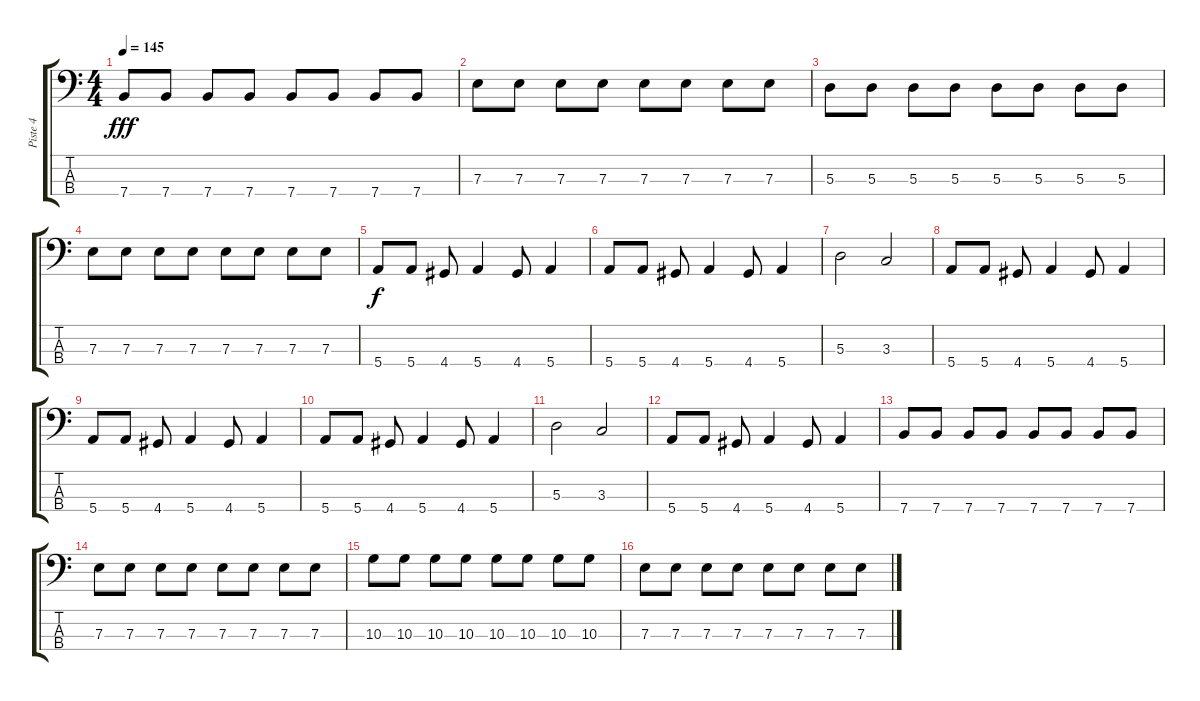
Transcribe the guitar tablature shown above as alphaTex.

\track ("Piste 4" "Piste 4") {instrument electricbassfinger}
\staff {score tabs}
\tuning (G2 D2 A1 E1) {hide}
\ts (4 4)
\tempo 145
\clef f4
\ks c
7.4.8{dy fff} 7.4.8 7.4.8 7.4.8 7.4.8 7.4.8 7.4.8 7.4.8 |
7.3.8 7.3.8 7.3.8 7.3.8 7.3.8 7.3.8 7.3.8 7.3.8 |
5.3.8 5.3.8 5.3.8 5.3.8 5.3.8 5.3.8 5.3.8 5.3.8 |
7.3.8 7.3.8 7.3.8 7.3.8 7.3.8 7.3.8 7.3.8 7.3.8 |
5.4.8{dy f} 5.4.8 4.4.8 5.4.4 4.4.8 5.4.4 |
5.4.8 5.4.8 4.4.8 5.4.4 4.4.8 5.4.4 |
5.3.2 3.3.2 |
5.4.8 5.4.8 4.4.8 5.4.4 4.4.8 5.4.4 |
5.4.8 5.4.8 4.4.8 5.4.4 4.4.8 5.4.4 |
5.4.8 5.4.8 4.4.8 5.4.4 4.4.8 5.4.4 |
5.3.2 3.3.2 |
5.4.8 5.4.8 4.4.8 5.4.4 4.4.8 5.4.4 |
7.4.8 7.4.8 7.4.8 7.4.8 7.4.8 7.4.8 7.4.8 7.4.8 |
7.3.8 7.3.8 7.3.8 7.3.8 7.3.8 7.3.8 7.3.8 7.3.8 |
10.3.8 10.3.8 10.3.8 10.3.8 10.3.8 10.3.8 10.3.8 10.3.8 |
7.3.8 7.3.8 7.3.8 7.3.8 7.3.8 7.3.8 7.3.8 7.3.8
